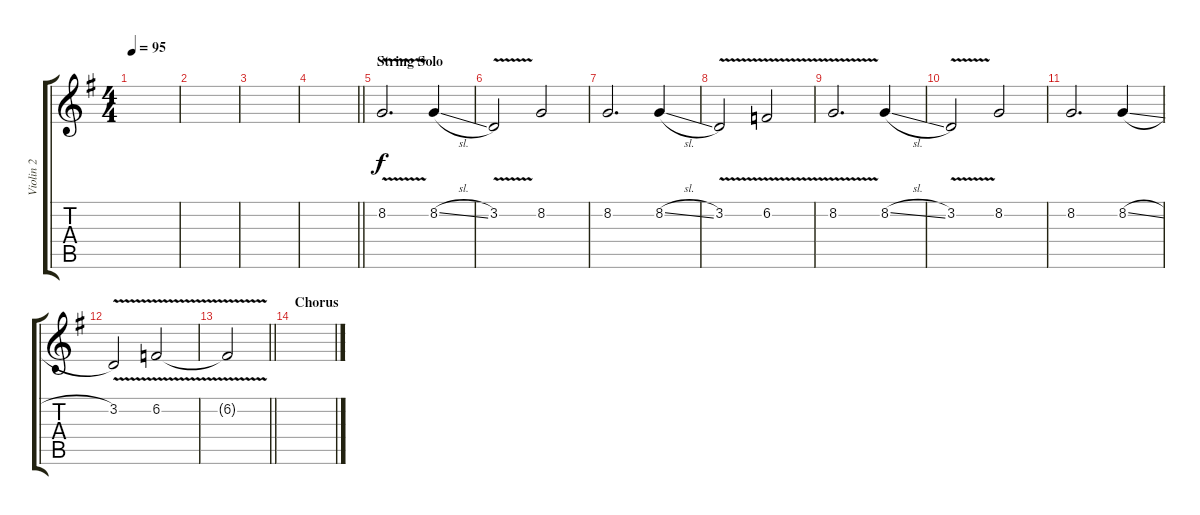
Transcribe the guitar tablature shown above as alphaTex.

\track ("Violin 2" "Violin 2") {instrument violin}
\staff {score tabs}
\tuning (E4 B3 G3 D3 A2 E2) {hide}
\ts (4 4)
\tempo 95
\clef g2
\ks g
|
|
|
\barLineRight lightlight
|
\section ("" "String Solo")
8.2{v}.2{d} 8.2{sl}.4 |
3.2{v}.2 8.2.2 |
8.2.2{d} 8.2{sl}.4 |
3.2{v}.2 6.2{v}.2 |
8.2{v}.2{d} 8.2{sl}.4 |
3.2{v}.2 8.2.2 |
8.2.2{d} 8.2{sl}.4 |
3.2{v}.2 6.2{v}.2 |
\barLineRight lightlight
6.2{t}.2 |
\section ("" "Chorus")
